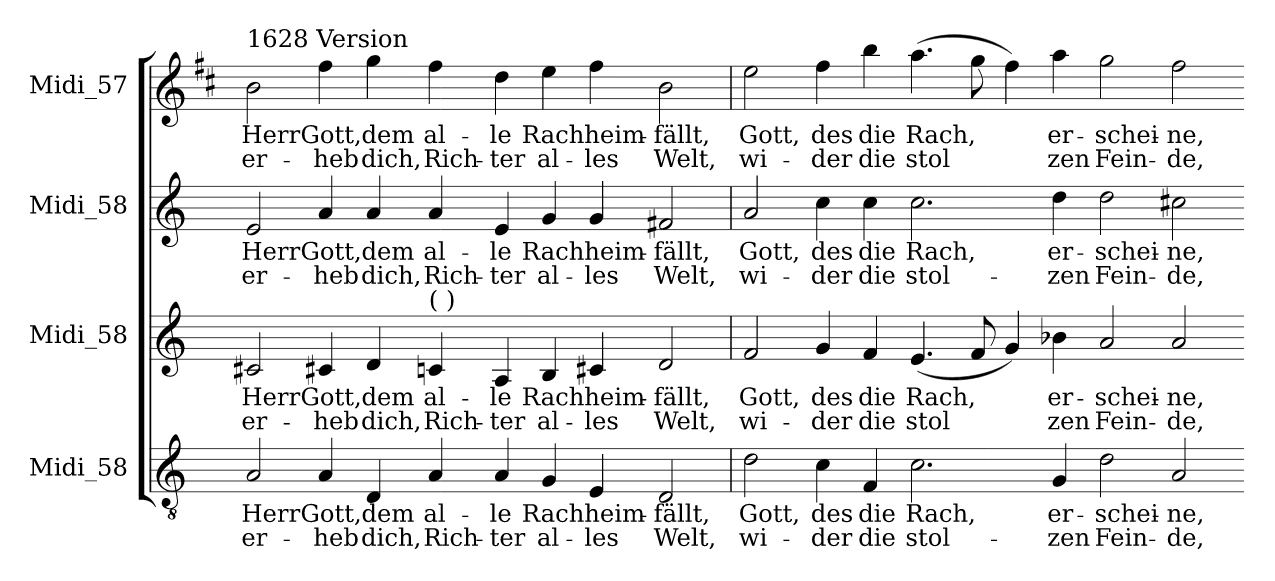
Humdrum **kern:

**kern	**text	**text	**kern	**text	**text	**kern	**text	**text	**kern	**text	**text
*part4	*part4	*part4	*part3	*part3	*part3	*part2	*part2	*part2	*part1	*part1	*part1
*staff4	*staff4	*staff4	*staff3	*staff3	*staff3	*staff2	*staff2	*staff2	*staff1	*staff1	*staff1
*I"Midi_58	*	*	*I"Midi_58	*	*	*I"Midi_58	*	*	*I"Midi_57	*	*
*clefGv2	*	*	*clefG2	*	*	*clefG2	*	*	*clefG2	*	*
*	*	*	*	*	*	*	*	*	*ITrd1c2	*	*
*k[]	*	*	*k[]	*	*	*k[]	*	*	*k[]	*	*
*C:	*	*	*C:	*	*	*C:	*	*	*C:	*	*
=	=	=	=	=	=	=	=	=	=	=	=
!	!	!	!	!	!	!	!	!	!LO:TX:a:t=1628 Version	!	!
!	!LO:LY:b	!LO:LY:b	!	!LO:LY:b	!LO:LY:b	!	!LO:LY:b	!LO:LY:b	!	!LO:LY:b	!LO:LY:b
2A	Herr	er-	2c#X	Herr	er-	2e	Herr	er-	2a	Herr	er-
!	!LO:LY:b	!LO:LY:b	!	!LO:LY:b	!LO:LY:b	!	!LO:LY:b	!LO:LY:b	!	!LO:LY:b	!LO:LY:b
4A	-Gott,	heb	4c#X	-Gott,	heb	4a	-Gott,	heb	4ee	-Gott,	heb
!	!LO:LY:b	!LO:LY:b	!	!LO:LY:b	!LO:LY:b	!	!LO:LY:b	!LO:LY:b	!	!LO:LY:b	!LO:LY:b
4D	dem	dich,	4d	dem	dich,	4a	dem	dich,	4ff	dem	dich,
!	!	!	!LO:TX:a:t=(  )	!	!	!	!	!	!	!	!
!	!LO:LY:b	!LO:LY:b	!	!LO:LY:b	!LO:LY:b	!	!LO:LY:b	!LO:LY:b	!	!LO:LY:b	!LO:LY:b
4A	al-	-Rich-	4c	al-	-Rich-	4a	al-	-Rich-	4ee	al-	-Rich-
!	!LO:LY:b	!LO:LY:b	!	!LO:LY:b	!LO:LY:b	!	!LO:LY:b	!LO:LY:b	!	!LO:LY:b	!LO:LY:b
4A	-le	ter	4A	-le	ter	4e	-le	ter	4cc	-le	ter
!	!LO:LY:b	!LO:LY:b	!	!LO:LY:b	!LO:LY:b	!	!LO:LY:b	!LO:LY:b	!	!LO:LY:b	!LO:LY:b
4G	Rach	al-	4B	Rach	al-	4g	Rach	al-	4dd	Rach	al-
!	!LO:LY:b	!LO:LY:b	!	!LO:LY:b	!LO:LY:b	!	!LO:LY:b	!LO:LY:b	!	!LO:LY:b	!LO:LY:b
4E	-heim-	-les	4c#X	-heim-	-les	4g	-heim-	-les	4ee	-heim-	-les
!	!LO:LY:b	!LO:LY:b	!	!LO:LY:b	!LO:LY:b	!	!LO:LY:b	!LO:LY:b	!	!LO:LY:b	!LO:LY:b
2D	fällt,	Welt,	2d	fällt,	Welt,	2f#X	fällt,	Welt,	2a	fällt,	Welt,
=1	=1	=1	=1	=1	=1	=1	=1	=1	=1	=1	=1
!	!LO:LY:b	!LO:LY:b	!	!LO:LY:b	!LO:LY:b	!	!LO:LY:b	!LO:LY:b	!	!LO:LY:b	!LO:LY:b
2d	Gott,	wi-	2f	Gott,	wi-	2a	Gott,	wi-	2dd	Gott,	wi-
!	!LO:LY:b	!LO:LY:b	!	!LO:LY:b	!LO:LY:b	!	!LO:LY:b	!LO:LY:b	!	!LO:LY:b	!LO:LY:b
4c	-des	der	4g	-des	der	4cc	-des	der	4ee	-des	der
!	!LO:LY:b	!LO:LY:b	!	!LO:LY:b	!LO:LY:b	!	!LO:LY:b	!LO:LY:b	!	!LO:LY:b	!LO:LY:b
4F	die	die	4f	die	die	4cc	die	die	4aa	die	die
!	!LO:LY:b	!LO:LY:b	!	!LO:LY:b	!LO:LY:b	!	!LO:LY:b	!LO:LY:b	!	!LO:LY:b	!LO:LY:b
2.c	Rach,	stol-	(>4.e	Rach,	stol	2.cc	Rach,	stol-	(>4.gg	Rach,	stol
.	.	.	8f	.	.	.	.	.	8ff	.	.
.	.	.	4g)	.	.	.	.	.	4ee)	.	.
!	!LO:LY:b	!LO:LY:b	!	!LO:LY:b	!LO:LY:b	!	!LO:LY:b	!LO:LY:b	!	!LO:LY:b	!LO:LY:b
4G	-er-	-zen	4b-X	er-	-zen	4dd	-er-	-zen	4gg	er-	-zen
!	!LO:LY:b	!LO:LY:b	!	!LO:LY:b	!LO:LY:b	!	!LO:LY:b	!LO:LY:b	!	!LO:LY:b	!LO:LY:b
2d	schei-	-Fein-	2a	schei-	-Fein-	2dd	schei-	-Fein-	2ff	schei-	-Fein-
!	!LO:LY:b	!LO:LY:b	!	!LO:LY:b	!LO:LY:b	!	!LO:LY:b	!LO:LY:b	!	!LO:LY:b	!LO:LY:b
2A	-ne,	de,	2a	-ne,	de,	2cc#X	-ne,	de,	2ee	-ne,	de,
=-	=-	=-	=-	=-	=-	=-	=-	=-	=-	=-	=-
*-	*-	*-	*-	*-	*-	*-	*-	*-	*-	*-	*-
